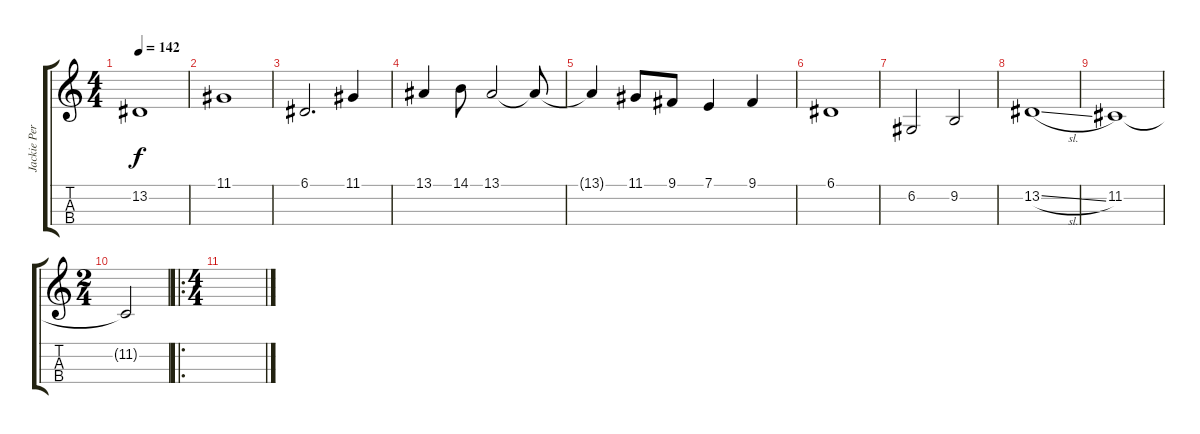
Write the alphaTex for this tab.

\track ("Jackie Perez Gratz" "Jackie Per") {instrument cello}
\staff {score tabs}
\tuning (A3 D3 G2 C2) {hide}
\ts (4 4)
\tempo 142
\clef g2
\ks c
13.2{t}.1{dy f} |
11.1.1 |
6.1.2{d} 11.1.4 |
13.1.4 14.1.8 13.1.2 13.1{t}.8 |
13.1{t}.4 11.1.8 9.1.8 7.1.4 9.1.4 |
6.1.1 |
6.2.2 9.2.2 |
13.2{sl}.1 |
11.2.1 |
\ts (2 4)
11.2{t}.2 |
\ro
\ts (4 4)
